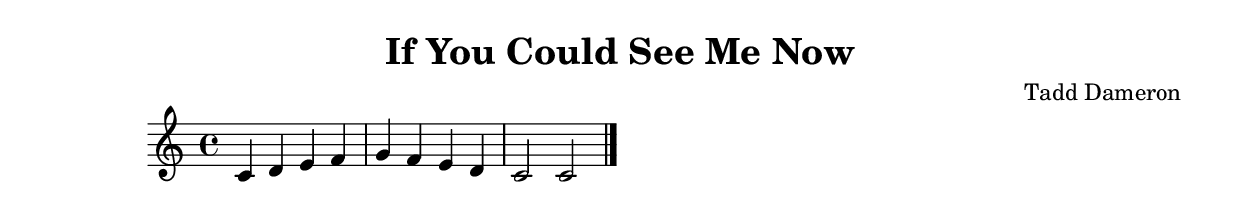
\version "2.24.4"

\header {
  title = "If You Could See Me Now"
  composer = "Tadd Dameron"
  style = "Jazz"
}

\score {
  \new Staff {
    \clef treble
    \time 4/4
    \key c \major
    
    % Simple chord progression placeholder
    c'4 d' e' f' |
    g' f' e' d' |
    c'2 c'2 |
    \bar "|."
  }
  \layout {}
  \midi {
    \tempo 4 = 120
  }
}